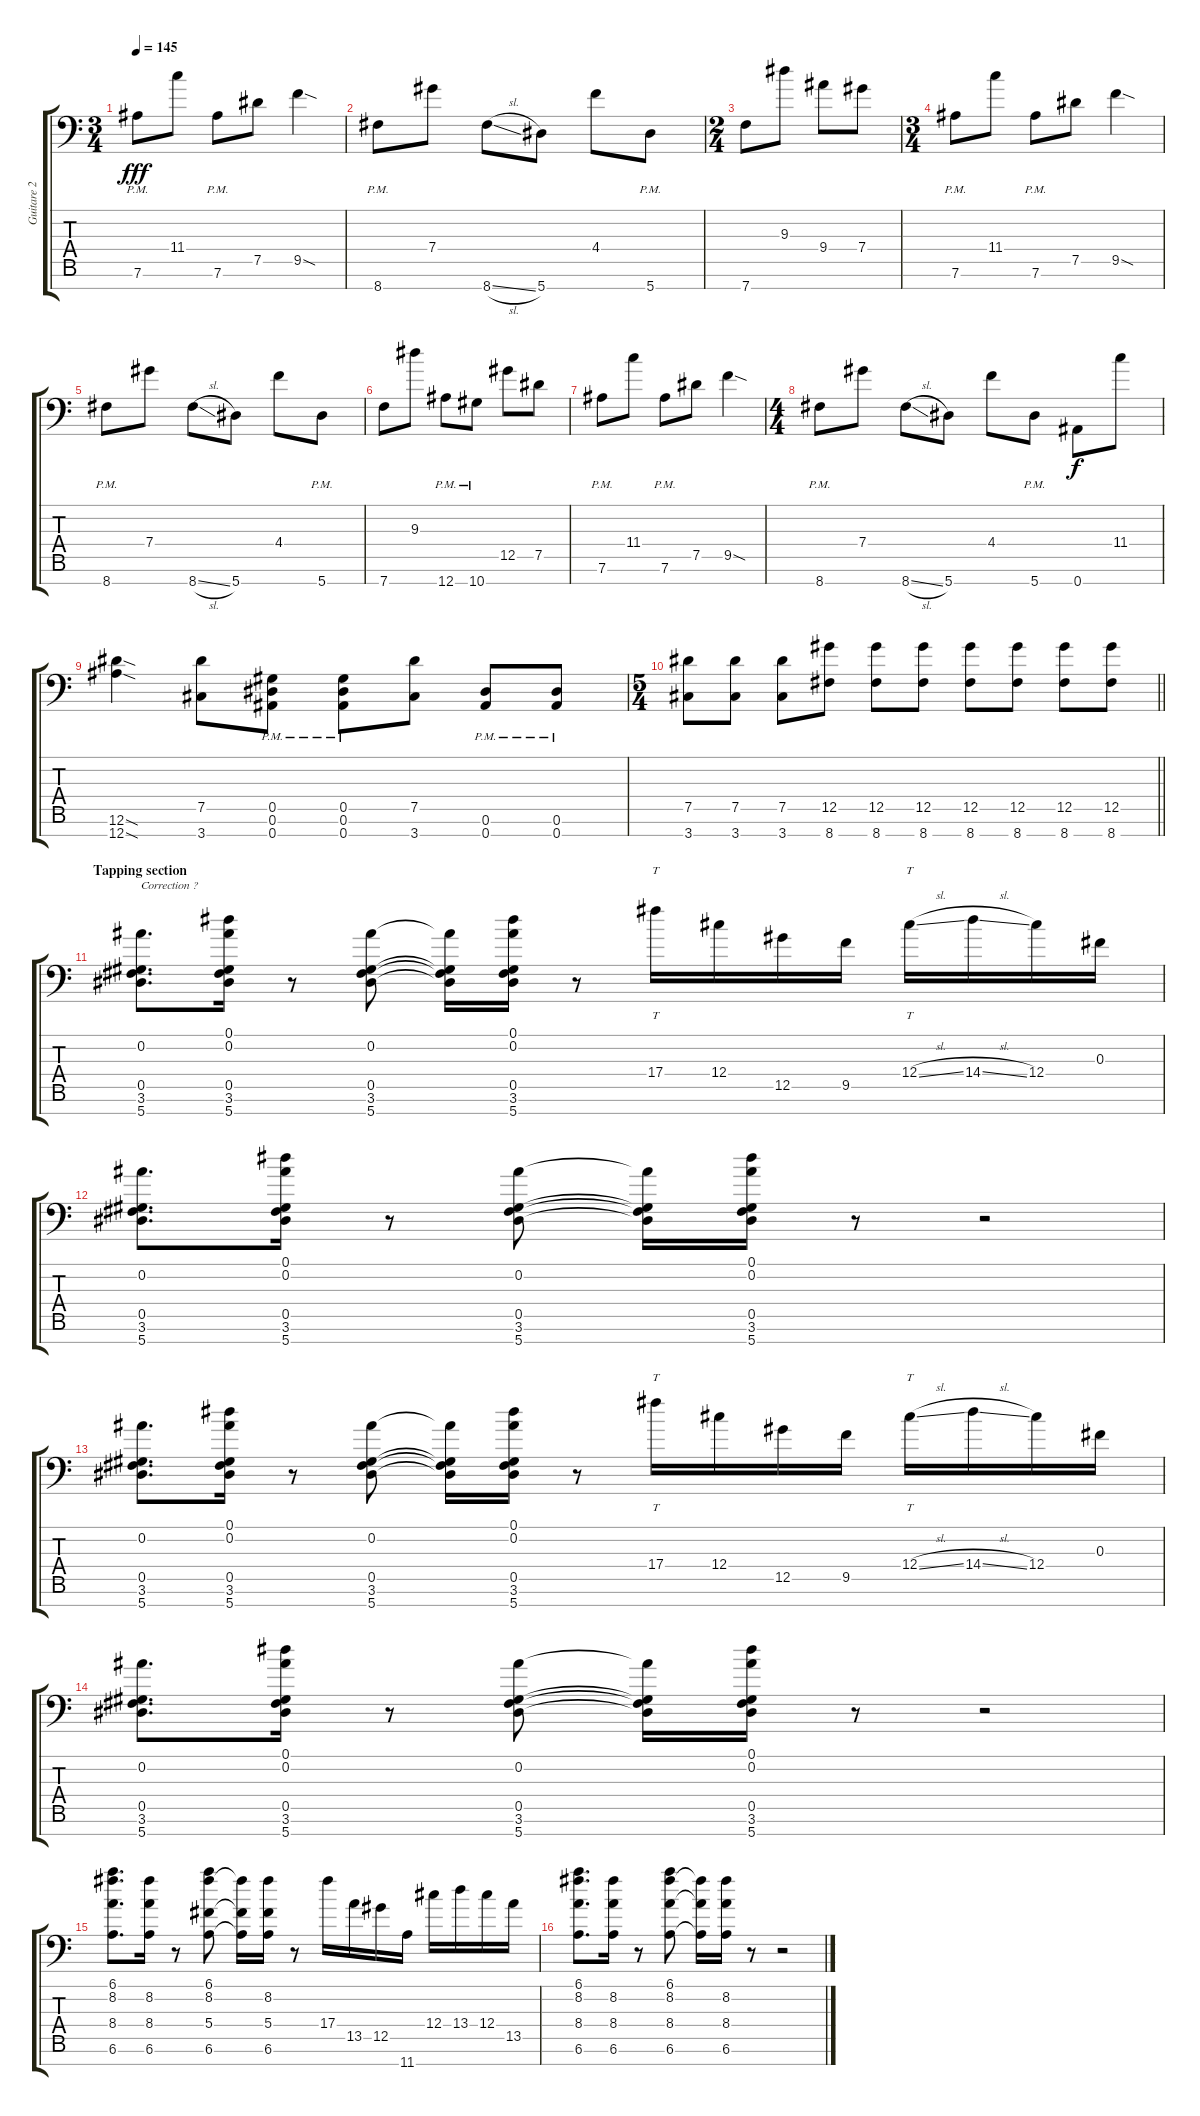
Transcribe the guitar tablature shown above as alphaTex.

\track ("Guitare 2" "Guitare 2") {instrument distortionguitar}
\staff {score tabs}
\tuning (Eb4 Bb3 Gb3 Db3 Ab2 Eb2 Bb1) {hide}
\ts (3 4)
\tempo 145
\clef f4
\ks c
7.6{pm}.8{dy fff} 11.4.8 7.6{pm}.8 7.5.8 9.5{sod}.4 |
8.7{pm}.8 7.4.8 8.7{sl}.8 5.7.8 4.4.8 5.7{pm}.8 |
\ts (2 4)
7.7.8 9.3.8 9.4.8 7.4.8 |
\ts (3 4)
7.6{pm}.8 11.4.8 7.6{pm}.8 7.5.8 9.5{sod}.4 |
8.7{pm}.8 7.4.8 8.7{sl}.8 5.7.8 4.4.8 5.7{pm}.8 |
7.7.8 9.3.8 12.7{pm}.8 10.7{pm}.8 12.5.8 7.5.8 |
7.6{pm}.8 11.4.8 7.6{pm}.8 7.5.8 9.5{sod}.4 |
\ts (4 4)
8.7{pm}.8 7.4.8 8.7{sl}.8 5.7.8 4.4.8 5.7{pm}.8 0.7.8{dy f} 11.4.8 |
(12.6{sod} 12.7{sod}).4{volume 13 balance 2} (7.5 3.7).8 (0.5{pm} 0.6{pm} 0.7{pm}).8 (0.5{pm} 0.6{pm} 0.7{pm}).8 (7.5 3.7).8 (0.6{pm} 0.7{pm}).8 (0.6{pm} 0.7{pm}).8 |
\ts (5 4)
\barLineRight lightlight
(7.5 3.7).8 (7.5 3.7).8 (7.5 3.7).8 (12.5 8.7).8 (12.5 8.7).8 (12.5 8.7).8 (12.5 8.7).8 (12.5 8.7).8 (12.5 8.7).8 (12.5 8.7).8 |
\section ("" "Tapping section")
(0.2 0.5 3.6 5.7).8{d txt "Correction ?" volume 13 balance 2} (0.1 0.2 0.5 3.6 5.7).16 r.8 (0.2 0.5 3.6 5.7).8 (0.2{t} 0.5{t} 3.6{t} 5.7{t}).16 (0.1 0.2 0.5 3.6 5.7).16 r.8 17.4.16{tt} 12.4.16 12.5.16 9.5.16 12.4{sl}.16{tt} 14.4{sl}.16 12.4.16 0.3.16 |
(0.2 0.5 3.6 5.7).8{d} (0.1 0.2 0.5 3.6 5.7).16 r.8 (0.2 0.5 3.6 5.7).8 (0.2{t} 0.5{t} 3.6{t} 5.7{t}).16 (0.1 0.2 0.5 3.6 5.7).16 r.8 r.2 |
(0.2 0.5 3.6 5.7).8{d} (0.1 0.2 0.5 3.6 5.7).16 r.8 (0.2 0.5 3.6 5.7).8 (0.2{t} 0.5{t} 3.6{t} 5.7{t}).16 (0.1 0.2 0.5 3.6 5.7).16 r.8 17.4.16{tt} 12.4.16 12.5.16 9.5.16 12.4{sl}.16{tt} 14.4{sl}.16 12.4.16 0.3.16 |
(0.2 0.5 3.6 5.7).8{d} (0.1 0.2 0.5 3.6 5.7).16 r.8 (0.2 0.5 3.6 5.7).8 (0.2{t} 0.5{t} 3.6{t} 5.7{t}).16 (0.1 0.2 0.5 3.6 5.7).16 r.8 r.2 |
(6.1 8.2 8.4 6.6).8{d} (8.2 8.4 6.6).16 r.8 (6.1 8.2 5.4 6.6).8 (8.2{t} 5.4{t} 6.6{t}).16 (8.2 5.4 6.6).16 r.8 17.4.16 13.5.16 12.5.16 11.7.16 12.4.16 13.4.16 12.4.16 13.5.16 |
(6.1 8.2 8.4 6.6).8{d} (8.2 8.4 6.6).16 r.8 (6.1 8.2 8.4 6.6).8 (8.2{t} 8.4{t} 6.6{t}).16 (8.2 8.4 6.6).16 r.8 r.2
